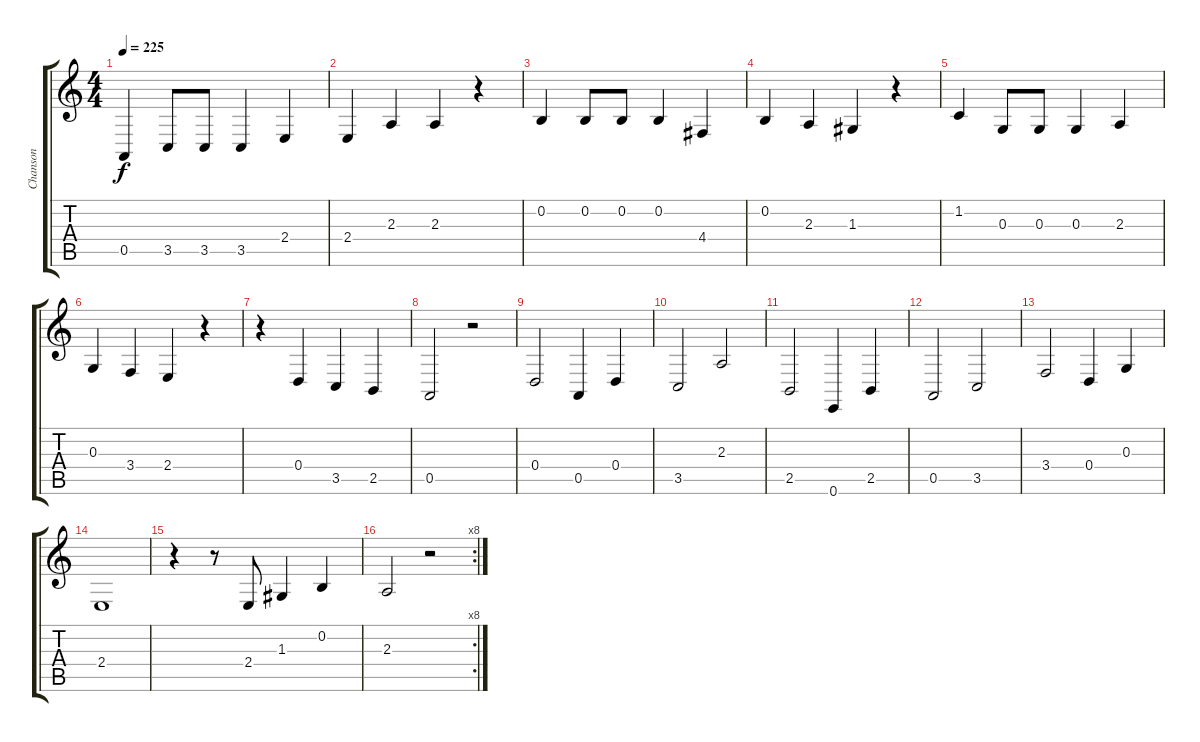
\track ("Chanson" "Chanson") {instrument flute}
\staff {score tabs}
\tuning (E4 B3 G3 D3 A2 E2) {hide}
\ts (4 4)
\tempo 225
\clef g2
\ks c
0.5.4{dy f} 3.5.8 3.5.8 3.5.4 2.4.4 |
2.4.4 2.3.4 2.3.4 r.4 |
0.2.4 0.2.8 0.2.8 0.2.4 4.4.4 |
0.2.4 2.3.4 1.3.4 r.4 |
1.2.4 0.3.8 0.3.8 0.3.4 2.3.4 |
0.3.4 3.4.4 2.4.4 r.4 |
r.4 0.4.4 3.5.4 2.5.4 |
0.5.2 r.2 |
0.4.2 0.5.4 0.4.4 |
3.5.2 2.3.2 |
2.5.2 0.6.4 2.5.4 |
0.5.2 3.5.2 |
3.4.2 0.4.4 0.3.4 |
2.4.1 |
r.4 r.8 2.4.8 1.3.4 0.2.4 |
\rc 8
2.3.2 r.2
